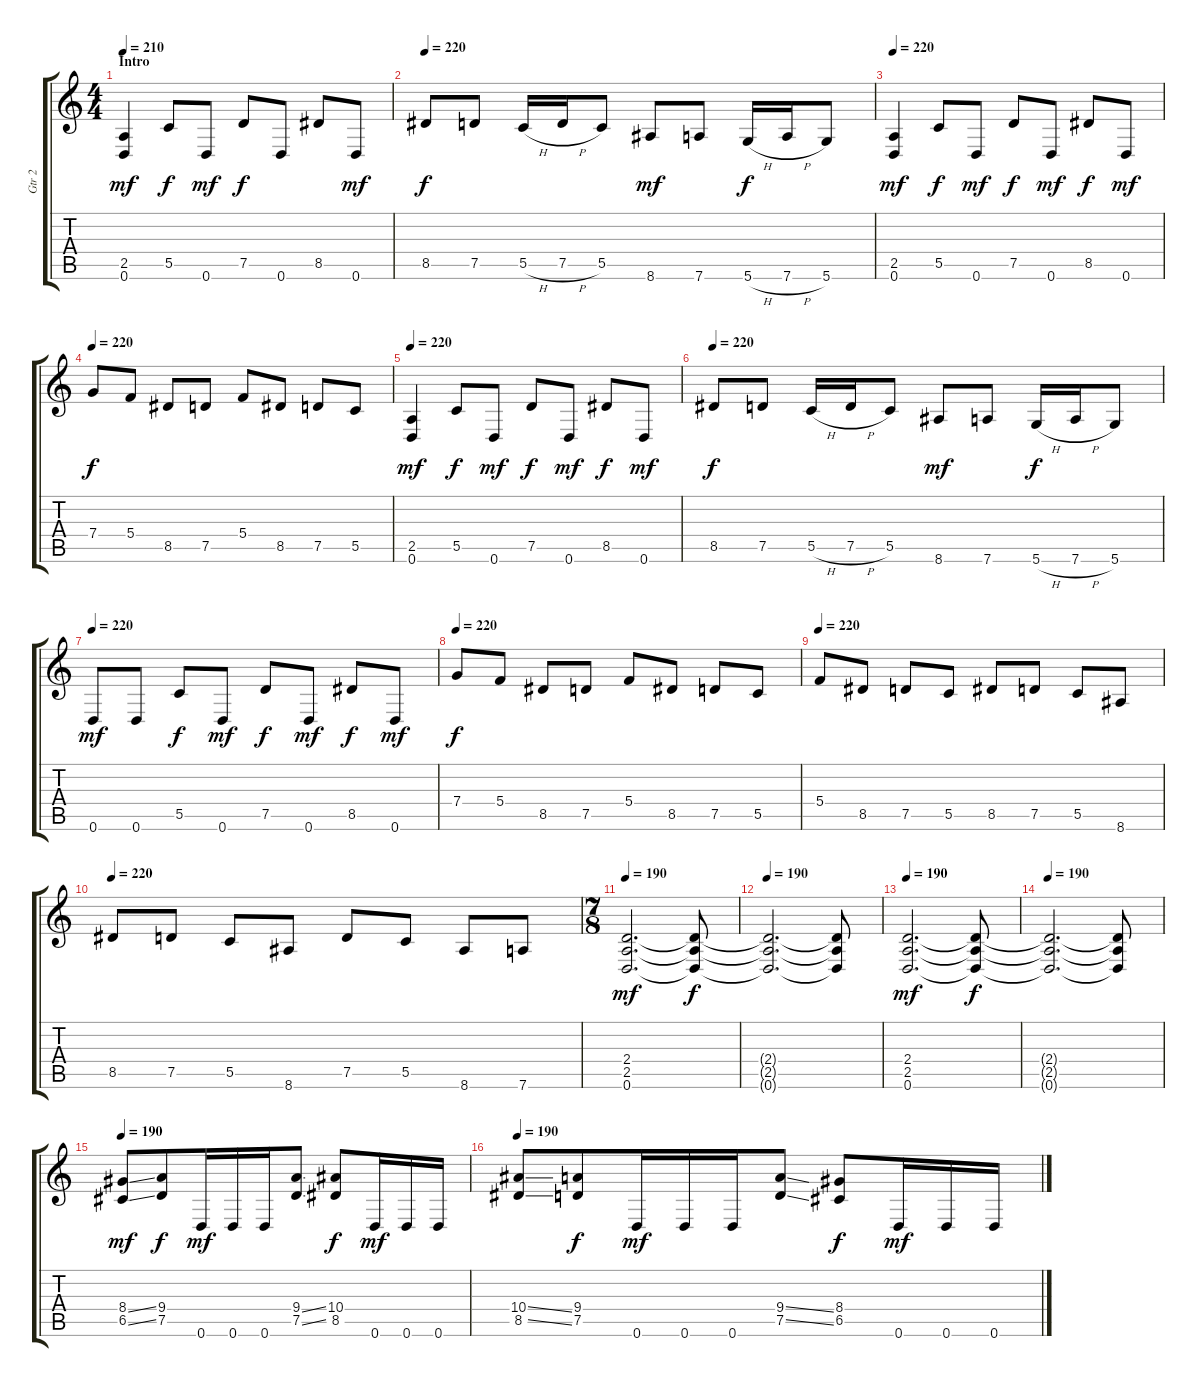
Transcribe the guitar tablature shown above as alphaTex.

\track ("Gtr 2" "Gtr 2") {instrument distortionguitar}
\staff {score tabs}
\tuning (D4 A3 F3 C3 G2 D2) {hide}
\ts (4 4)
\section ("" "Intro")
\tempo 210
\tempo 220
\tempo 210
\clef g2
\ks c
(2.5 0.6).4{dy mf instrument distortionguitar} 5.5.8{dy f} 0.6.8{dy mf} 7.5.8{dy f} 0.6.8 8.5.8 0.6.8{dy mf} |
\tempo 220
8.5.8{dy f} 7.5.8 5.5{h}.16 7.5{h}.16 5.5.8 8.6.8{dy mf} 7.6.8 5.6{h}.16{dy f} 7.6{h}.16 5.6.8 |
\tempo 220
(2.5 0.6).4{dy mf} 5.5.8{dy f} 0.6.8{dy mf} 7.5.8{dy f} 0.6.8{dy mf} 8.5.8{dy f} 0.6.8{dy mf} |
\tempo 220
7.4.8{dy f} 5.4.8 8.5.8 7.5.8 5.4.8 8.5.8 7.5.8 5.5.8 |
\tempo 220
(2.5 0.6).4{dy mf} 5.5.8{dy f} 0.6.8{dy mf} 7.5.8{dy f} 0.6.8{dy mf} 8.5.8{dy f} 0.6.8{dy mf} |
\tempo 220
8.5.8{dy f} 7.5.8 5.5{h}.16 7.5{h}.16 5.5.8 8.6.8{dy mf} 7.6.8 5.6{h}.16{dy f} 7.6{h}.16 5.6.8 |
\tempo 220
0.6.8{dy mf} 0.6.8 5.5.8{dy f} 0.6.8{dy mf} 7.5.8{dy f} 0.6.8{dy mf} 8.5.8{dy f} 0.6.8{dy mf} |
\tempo 220
7.4.8{dy f} 5.4.8 8.5.8 7.5.8 5.4.8 8.5.8 7.5.8 5.5.8 |
\tempo 220
5.4.8 8.5.8 7.5.8 5.5.8 8.5.8 7.5.8 5.5.8 8.6.8 |
\tempo 220
8.5.8 7.5.8 5.5.8 8.6.8 7.5.8 5.5.8 8.6.8 7.6.8 |
\ts (7 8)
\tempo 190
(2.4 2.5 0.6).2{d dy mf} (2.4{t} 2.5{t} 0.6{t}).8{dy f} |
\tempo 190
(2.4{t} 2.5{t} 0.6{t}).2{d} (2.4{t} 2.5{t} 0.6{t}).8 |
\tempo 190
(2.4 2.5 0.6).2{d dy mf} (2.4{t} 2.5{t} 0.6{t}).8{dy f} |
\tempo 190
(2.4{t} 2.5{t} 0.6{t}).2{d} (2.4{t} 2.5{t} 0.6{t}).8 |
\tempo 190
(8.4{ss} 6.5{ss}).8{dy mf} (9.4 7.5).8{dy f} 0.6.16{dy mf} 0.6.16 0.6.16 (9.4{ss} 7.5{ss}).8 (10.4 8.5).8{dy f} 0.6.16{dy mf} 0.6.16 0.6.16 |
\tempo 190
(10.4{ss} 8.5{ss}).8 (9.4 7.5).8{dy f} 0.6.16{dy mf} 0.6.16 0.6.16 (9.4{ss} 7.5{ss}).8 (8.4 6.5).8{dy f} 0.6.16{dy mf} 0.6.16 0.6.16
